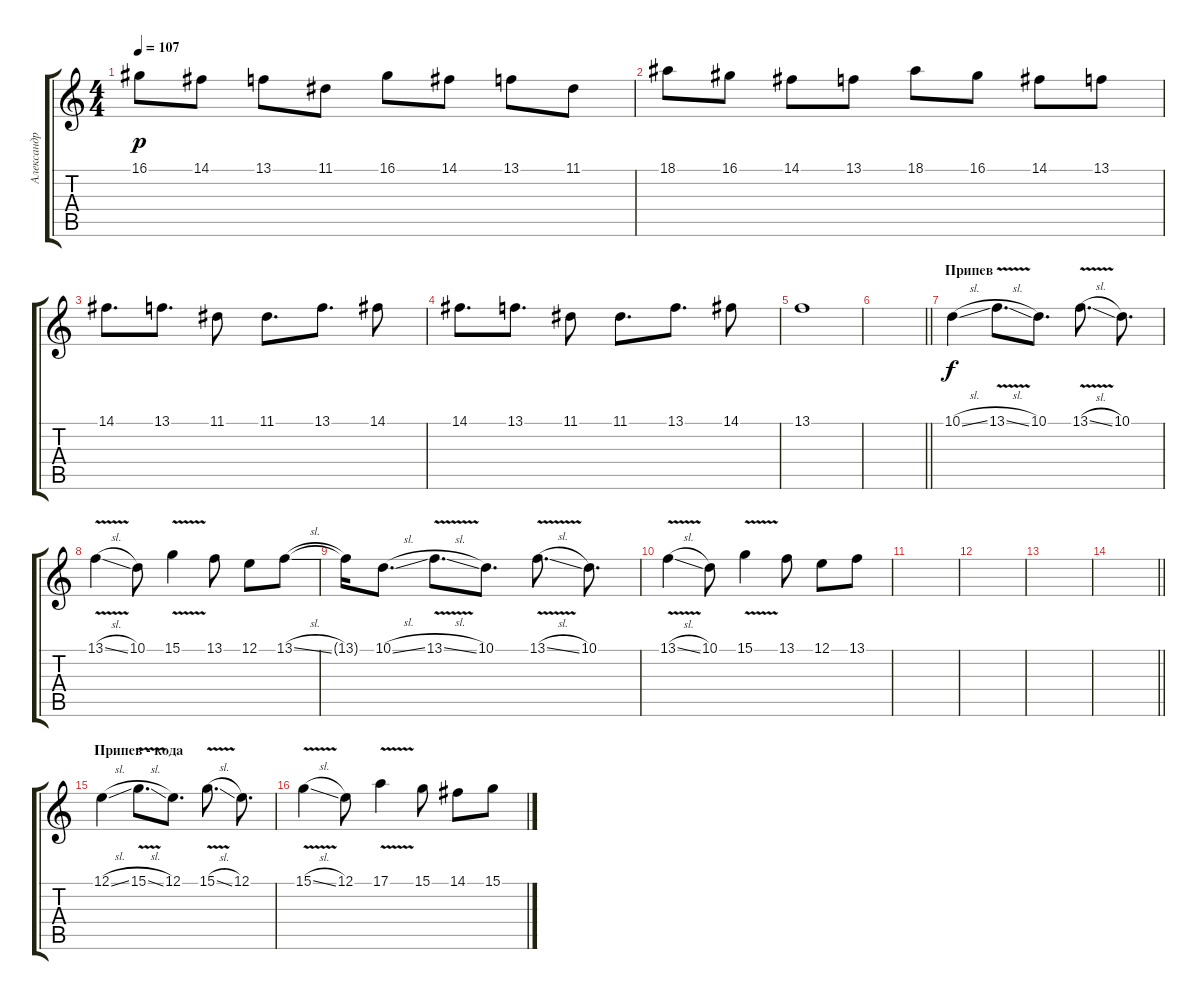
\track ("Александр Андрюхин" "Александр ") {instrument fx5brightness}
\staff {score tabs}
\tuning (E4 B3 G3 D3 A2 E2) {hide}
\ts (4 4)
\tempo 107
\clef g2
\ks c
16.1.8{dy p} 14.1.8 13.1.8 11.1.8 16.1.8 14.1.8 13.1.8 11.1.8 |
18.1.8 16.1.8 14.1.8 13.1.8 18.1.8 16.1.8 14.1.8 13.1.8 |
14.1.8{d} 13.1.8{d} 11.1.8 11.1.8{d} 13.1.8{d} 14.1.8 |
14.1.8{d} 13.1.8{d} 11.1.8 11.1.8{d} 13.1.8{d} 14.1.8 |
13.1.1 |
\barLineRight lightlight
|
\section ("" "Припев")
10.1{sl}.4{dy f} 13.1{v sl}.8{d} 10.1.8{d} 13.1{v sl}.8{d} 10.1.8{d} |
13.1{v sl}.4 10.1.8 15.1{v}.4 13.1.8 12.1.8 13.1{sl}.8 |
13.1{t}.16 10.1{sl}.8{d} 13.1{v sl}.8{d} 10.1.8{d} 13.1{v sl}.8{d} 10.1.8{d} |
13.1{v sl}.4 10.1.8 15.1{v}.4 13.1.8 12.1.8 13.1.8 |
|
|
|
\barLineRight lightlight
|
\section ("" "Припев - кода")
12.1{sl}.4 15.1{v sl}.8{d} 12.1.8{d} 15.1{v sl}.8{d} 12.1.8{d} |
15.1{v sl}.4 12.1.8 17.1{v}.4 15.1.8 14.1.8 15.1{sl}.8
